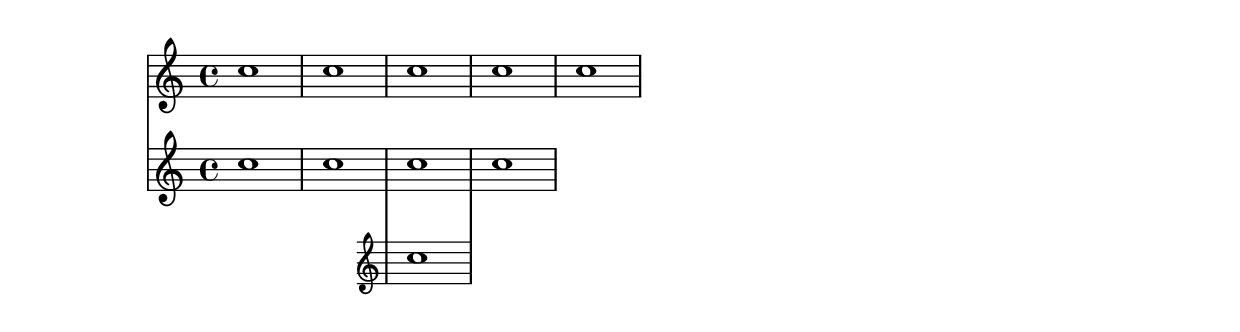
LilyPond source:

%% Do not edit this file; it is automatically
%% generated from LSR http://lsr.dsi.unimi.it
%% This file is in the public domain.
\version "2.13.10"

\header {
  lsrtags = "staff-notation, contexts-and-engravers"

%% Translation of GIT committish: 5cab62e8738ff02eead438042743116391f306f5
  texidoces = "
Se puede añadir (posiblemente de forma temporal) un pentagrama
nuevo una vez que la pieza ha comenzado.

"
  doctitlees = "Añadir un pentagrama nuevo"

  texidoc = "
An extra staff can be added (possibly temporarily) after the start of a
piece.

"
  doctitle = "Adding an extra staff"
} % begin verbatim

\score {
  <<
    \new Staff \relative c'' { c1 | c | c | c | c }
    \new StaffGroup \relative c'' {
      \new Staff {
        c1 | c <<
          c1
          \new Staff {
            \once \override Staff.TimeSignature #'stencil = ##f
            c1
          }
        >>
        c1
      }
    }
  >>
}

